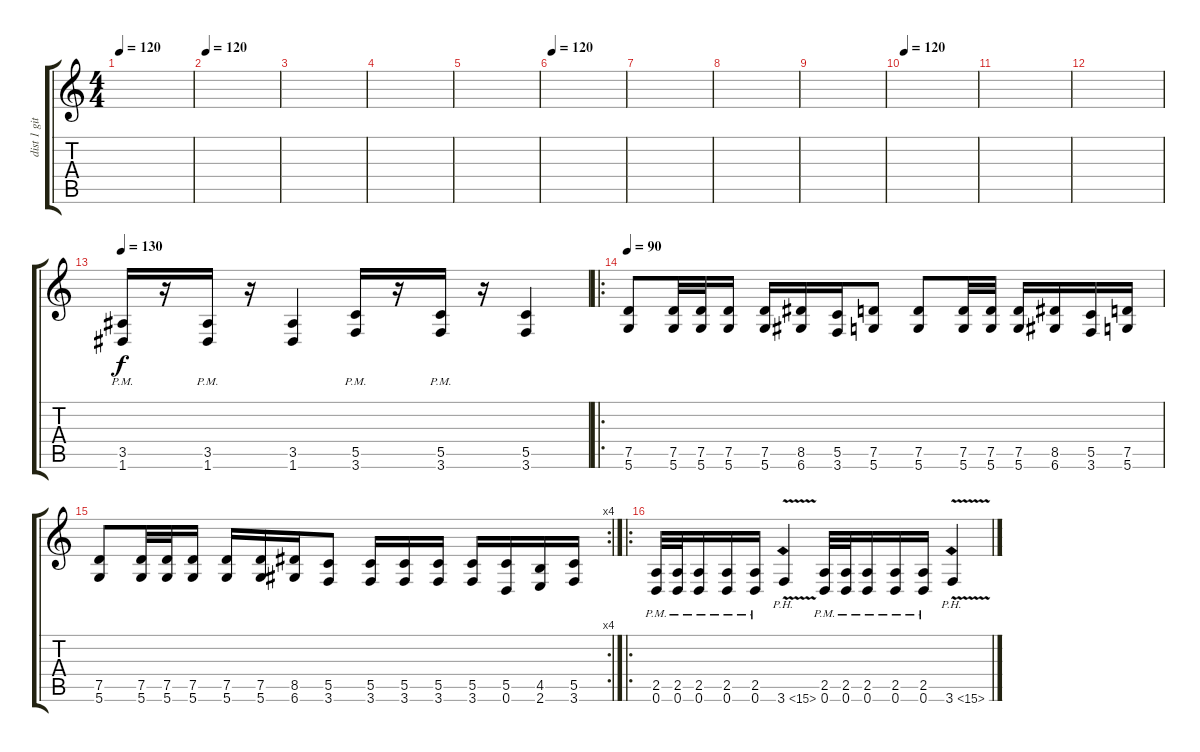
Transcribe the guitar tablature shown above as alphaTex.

\track ("dist 1 gitr" "dist 1 git") {instrument distortionguitar}
\staff {score tabs}
\tuning (D4 A3 F3 C3 G2 D2) {hide}
\ts (4 4)
\tempo 120
\clef g2
\ks c
|
\tempo 120
|
|
|
|
\tempo 120
|
|
|
|
\tempo 120
|
|
|
\tempo 130
(3.5 1.6{pm}).16 r.16 (3.5 1.6{pm}).16 r.16 (3.5 1.6).4 (5.5 3.6{pm}).16 r.16 (5.5 3.6{pm}).16 r.16 (5.5 3.6).4 |
\ro
\tempo 90
(7.5 5.6).8 (7.5 5.6).32 (7.5 5.6).32 (7.5 5.6).16 (7.5 5.6).16 (8.5 6.6).16 (5.5 3.6).16 (7.5 5.6).8 (7.5 5.6).8 (7.5 5.6).32 (7.5 5.6).32 (7.5 5.6).16 (8.5 6.6).16 (5.5 3.6).16 (7.5 5.6).16 |
\rc 4
(7.5 5.6).8 (7.5 5.6).32 (7.5 5.6).32 (7.5 5.6).16 (7.5 5.6).16 (7.5 5.6).16 (8.5 6.6).16 (5.5 3.6).8 (5.5 3.6).16 (5.5 3.6).16 (5.5 3.6).16 (5.5 3.6).16 (5.5 0.6).16 (4.5 2.6).16 (5.5 3.6).16 |
\ro
(2.5{pm} 0.6{pm}).32 (2.5{pm} 0.6{pm}).32 (2.5{pm} 0.6{pm}).16 (2.5{pm} 0.6{pm}).16 (2.5{pm} 0.6{pm}).16 3.6{ph 12 v}.4 (2.5{pm} 0.6{pm}).32 (2.5{pm} 0.6{pm}).32 (2.5{pm} 0.6{pm}).16 (2.5{pm} 0.6{pm}).16 (2.5{pm} 0.6{pm}).16 3.6{ph 12 v}.4
